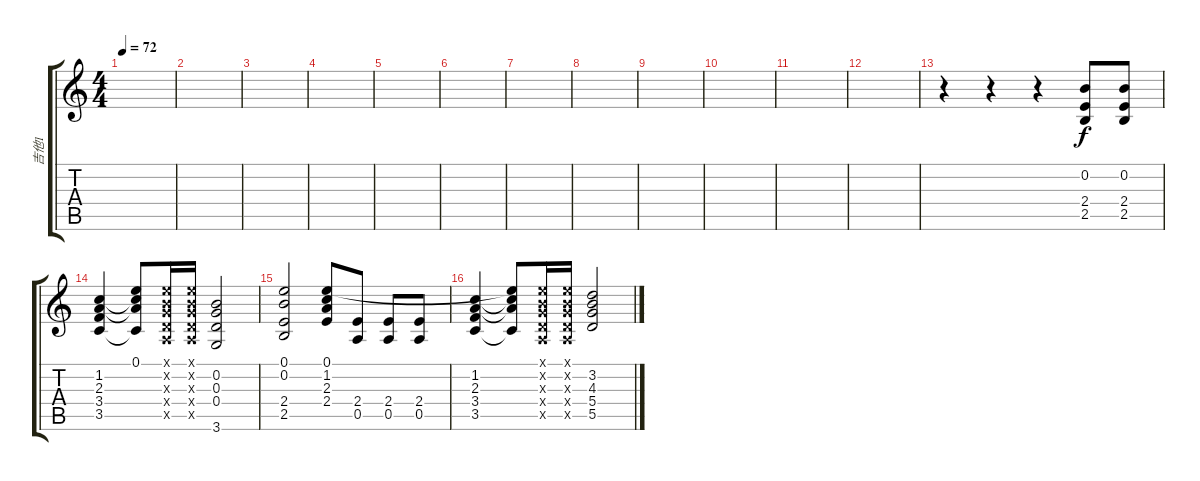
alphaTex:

\track ("吉他1" "吉他1") {instrument distortionguitar}
\staff {score tabs}
\tuning (E4 B3 G3 D3 A2 E2) {hide}
\ts (4 4)
\tempo 72
\clef g2
\ks c
|
|
|
|
|
|
|
|
|
|
|
|
r.4 r.4 r.4 (0.2 2.4 2.5).8{volume 11} (0.2 2.4 2.5).8 |
(1.2 2.3 3.4 3.5).4 (0.1 1.2{t} 2.3{t} 3.5{t}).8 (0.1{x} 0.2{x} 0.3{x} 0.4{x} 0.5{x}).16 (0.1{x} 0.2{x} 0.3{x} 0.4{x} 0.5{x}).16 (0.2 0.3 0.4 3.6).2 |
(0.1 0.2 2.4 2.5).2 (0.1 1.2 2.3 2.4).8 (2.4 0.5).8 (2.4 0.5).8 (2.4 0.5).8 |
(1.2 2.3 3.4 3.5).4 (0.1{t} 1.2{t} 2.3{t} 3.5{t}).8 (0.1{x} 0.2{x} 0.3{x} 0.4{x} 0.5{x}).16 (0.1{x} 0.2{x} 0.3{x} 0.4{x} 0.5{x}).16 (3.2 4.3 5.4 5.5).2
